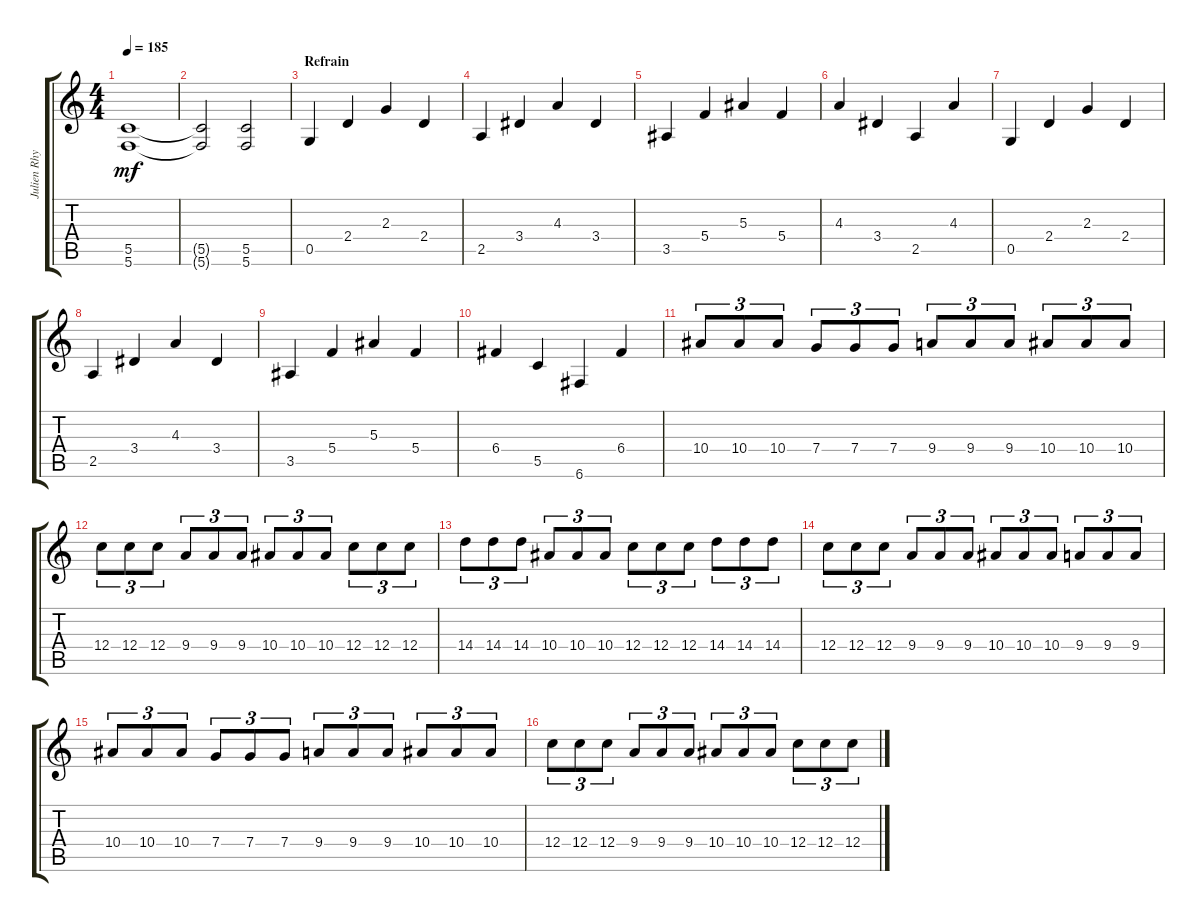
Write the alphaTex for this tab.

\track ("Julien Rhythm" "Julien Rhy") {instrument distortionguitar}
\staff {score tabs}
\tuning (D4 A3 F3 C3 G2 C2) {hide}
\ts (4 4)
\tempo 185
\clef g2
\ks c
(5.5 5.6).1{dy mf} |
(5.5{t} 5.6{t}).2 (5.5 5.6).2 |
\section ("" "Refrain")
0.5.4 2.4.4 2.3.4 2.4.4 |
2.5.4 3.4.4 4.3.4 3.4.4 |
3.5.4 5.4.4 5.3.4 5.4.4 |
4.3.4 3.4.4 2.5.4 4.3.4 |
0.5.4 2.4.4 2.3.4 2.4.4 |
2.5.4 3.4.4 4.3.4 3.4.4 |
3.5.4 5.4.4 5.3.4 5.4.4 |
6.4.4 5.5.4 6.6.4 6.4.4 |
10.4.8{tu (3 2)} 10.4.8{tu (3 2)} 10.4.8{tu (3 2)} 7.4.8{tu (3 2)} 7.4.8{tu (3 2)} 7.4.8{tu (3 2)} 9.4.8{tu (3 2)} 9.4.8{tu (3 2)} 9.4.8{tu (3 2)} 10.4.8{tu (3 2)} 10.4.8{tu (3 2)} 10.4.8{tu (3 2)} |
12.4.8{tu (3 2)} 12.4.8{tu (3 2)} 12.4.8{tu (3 2)} 9.4.8{tu (3 2)} 9.4.8{tu (3 2)} 9.4.8{tu (3 2)} 10.4.8{tu (3 2)} 10.4.8{tu (3 2)} 10.4.8{tu (3 2)} 12.4.8{tu (3 2)} 12.4.8{tu (3 2)} 12.4.8{tu (3 2)} |
14.4.8{tu (3 2)} 14.4.8{tu (3 2)} 14.4.8{tu (3 2)} 10.4.8{tu (3 2)} 10.4.8{tu (3 2)} 10.4.8{tu (3 2)} 12.4.8{tu (3 2)} 12.4.8{tu (3 2)} 12.4.8{tu (3 2)} 14.4.8{tu (3 2)} 14.4.8{tu (3 2)} 14.4.8{tu (3 2)} |
12.4.8{tu (3 2)} 12.4.8{tu (3 2)} 12.4.8{tu (3 2)} 9.4.8{tu (3 2)} 9.4.8{tu (3 2)} 9.4.8{tu (3 2)} 10.4.8{tu (3 2)} 10.4.8{tu (3 2)} 10.4.8{tu (3 2)} 9.4.8{tu (3 2)} 9.4.8{tu (3 2)} 9.4.8{tu (3 2)} |
10.4.8{tu (3 2)} 10.4.8{tu (3 2)} 10.4.8{tu (3 2)} 7.4.8{tu (3 2)} 7.4.8{tu (3 2)} 7.4.8{tu (3 2)} 9.4.8{tu (3 2)} 9.4.8{tu (3 2)} 9.4.8{tu (3 2)} 10.4.8{tu (3 2)} 10.4.8{tu (3 2)} 10.4.8{tu (3 2)} |
12.4.8{tu (3 2)} 12.4.8{tu (3 2)} 12.4.8{tu (3 2)} 9.4.8{tu (3 2)} 9.4.8{tu (3 2)} 9.4.8{tu (3 2)} 10.4.8{tu (3 2)} 10.4.8{tu (3 2)} 10.4.8{tu (3 2)} 12.4.8{tu (3 2)} 12.4.8{tu (3 2)} 12.4.8{tu (3 2)}
